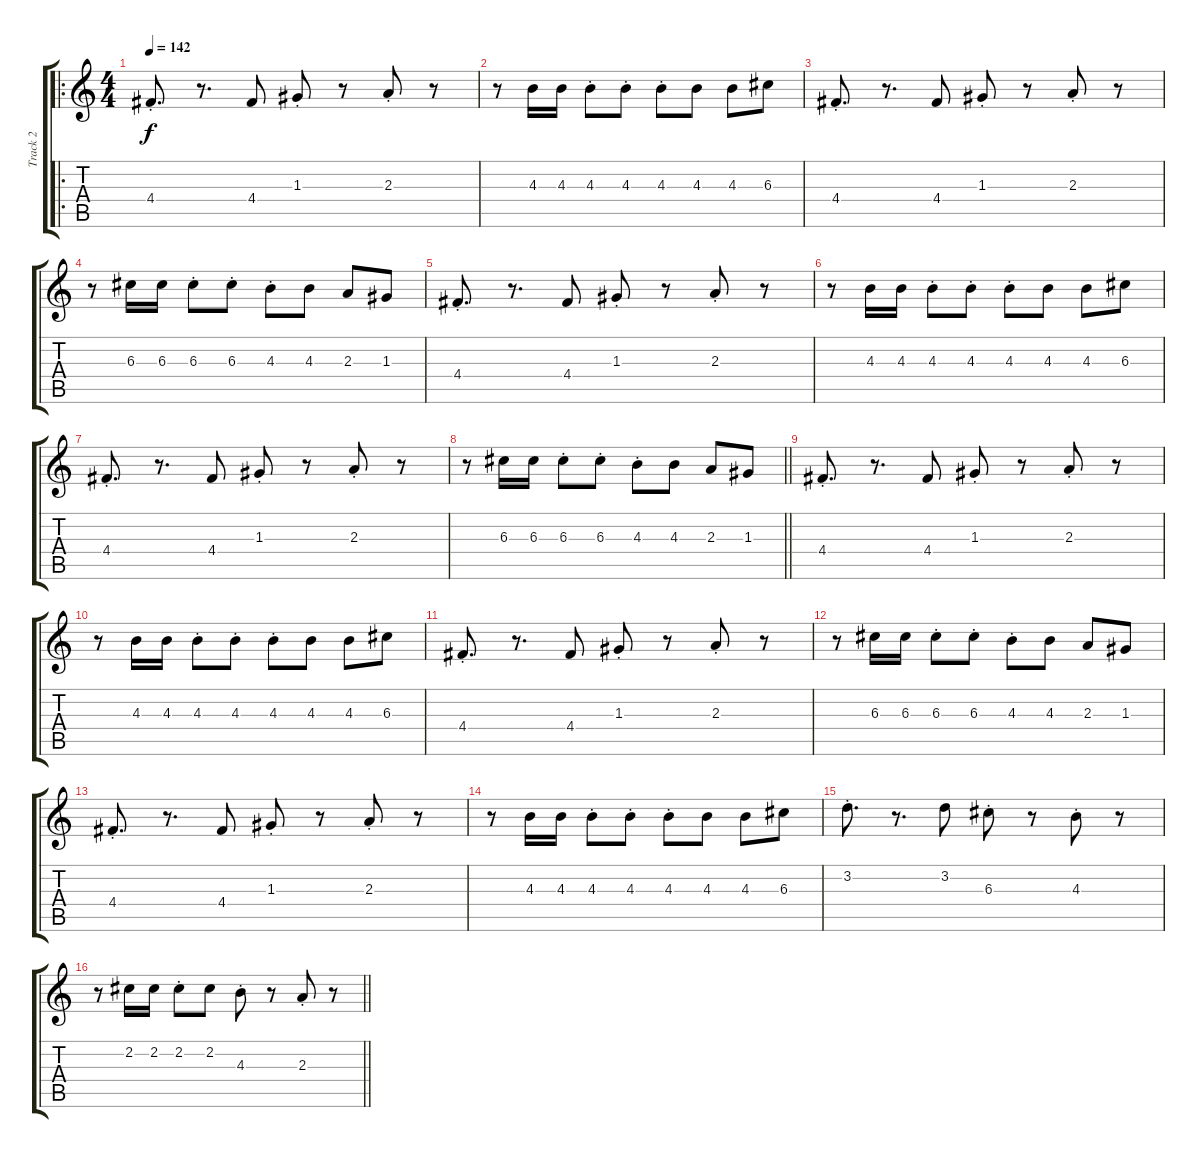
\track ("Track 2" "Track 2") {instrument overdrivenguitar}
\staff {score tabs}
\tuning (E4 B3 G3 D3 A2 E2) {hide}
\ro
\ts (4 4)
\tempo 142
\clef g2
\ks c
4.4{st}.8{d dy f} r.8{d} 4.4.8 1.3{st}.8 r.8 2.3{st}.8 r.8 |
r.8 4.3.16 4.3.16 4.3{st}.8 4.3{st}.8 4.3{st}.8 4.3.8 4.3.8 6.3.8 |
4.4{st}.8{d} r.8{d} 4.4.8 1.3{st}.8 r.8 2.3{st}.8 r.8 |
r.8 6.3.16 6.3.16 6.3{st}.8 6.3{st}.8 4.3{st}.8 4.3.8 2.3.8 1.3.8 |
4.4{st}.8{d} r.8{d} 4.4.8 1.3{st}.8 r.8 2.3{st}.8 r.8 |
r.8 4.3.16 4.3.16 4.3{st}.8 4.3{st}.8 4.3{st}.8 4.3.8 4.3.8 6.3.8 |
4.4{st}.8{d} r.8{d} 4.4.8 1.3{st}.8 r.8 2.3{st}.8 r.8 |
\barLineRight lightlight
r.8 6.3.16 6.3.16 6.3{st}.8 6.3{st}.8 4.3{st}.8 4.3.8 2.3.8 1.3.8 |
4.4{st}.8{d} r.8{d} 4.4.8 1.3{st}.8 r.8 2.3{st}.8 r.8 |
r.8 4.3.16 4.3.16 4.3{st}.8 4.3{st}.8 4.3{st}.8 4.3.8 4.3.8 6.3.8 |
4.4{st}.8{d} r.8{d} 4.4.8 1.3{st}.8 r.8 2.3{st}.8 r.8 |
r.8 6.3.16 6.3.16 6.3{st}.8 6.3{st}.8 4.3{st}.8 4.3.8 2.3.8 1.3.8 |
4.4{st}.8{d} r.8{d} 4.4.8 1.3{st}.8 r.8 2.3{st}.8 r.8 |
r.8 4.3.16 4.3.16 4.3{st}.8 4.3{st}.8 4.3{st}.8 4.3.8 4.3.8 6.3.8 |
3.2{st}.8{d} r.8{d} 3.2.8 6.3{st}.8 r.8 4.3{st}.8 r.8 |
\barLineRight lightlight
r.8 2.2.16 2.2.16 2.2{st}.8 2.2.8 4.3{st}.8 r.8 2.3{st}.8 r.8
